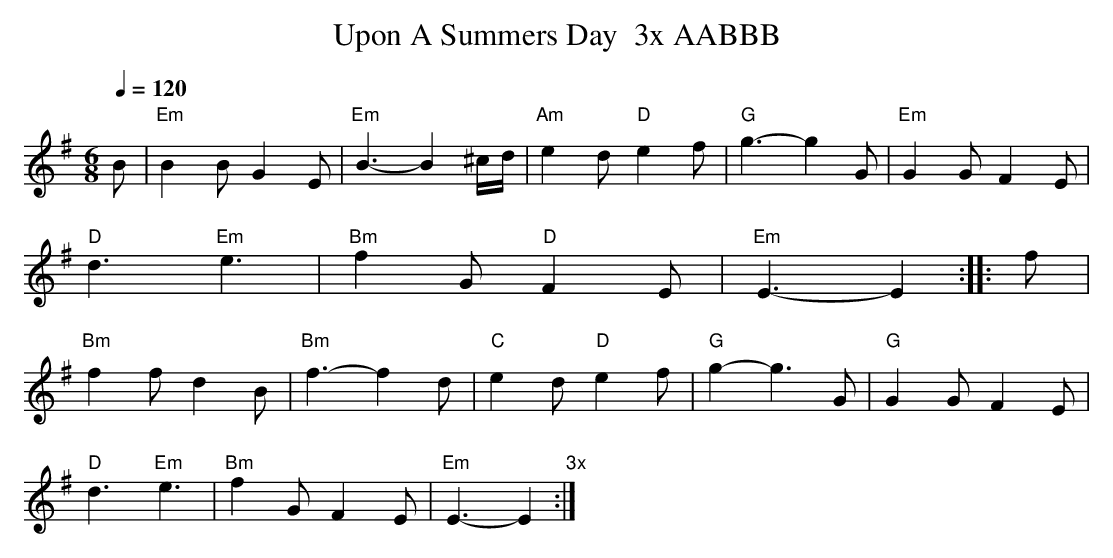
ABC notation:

X:1
T:Upon A Summers Day  3x AABBB   %Tune name
Q:1/4=120     %Tempo
M:6/8     %Meter
L:1/8     %
K:G
B |"Em"B2 B G2 E |"Em" B3-B2 ^c/d/ |"Am"e2 d "D"e2 f |"G" g3-g2 "^"G |"Em"G2 G F2 E |
"D"d3 "Em"e3 |"Bm"f2 G "D"F2 E |"Em" E3-E2 ::f |
"Bm"f2 f d2 B |"Bm" f3-f2 d |"C"e2 d "D"e2 f |"G" g2-g3 G |"G"G2 G F2 E |
"D"d3 "Em"e3 |"Bm"f2 G F2 E |"Em" E3-E2 "3x":|
